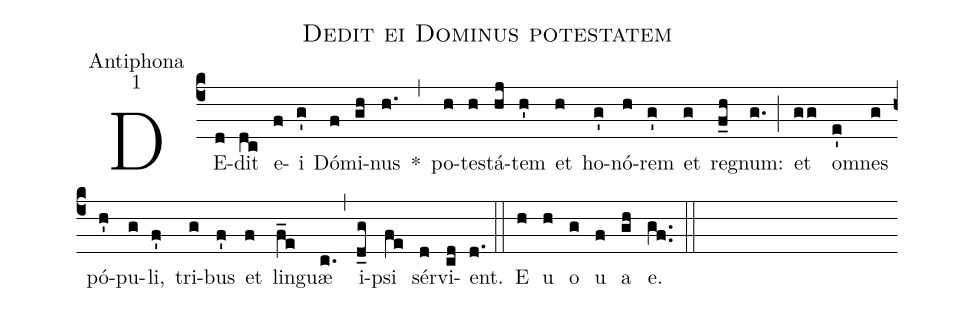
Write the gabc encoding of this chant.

name:Dedit ei Dominus potestatem;
office-part:Antiphona;
mode:1;
%%
(c4) DE(d)dit(dc) e(f)i(g') Dó(f)mi(gh)nus(h.) *(,) po(h)te(h)stá(hj)tem(h') et(h) ho(g')nó(h)rem(g') et(g) re(f_h)gnum:(g.) (;) et(gg) o(e')mnes(g) pó(h')pu(g)li,(f') tri(g)bus(f') et(f) lin(f_e)guæ(c.) (,) i(d_0g)psi(fe) sér(d)vi(cd)ent.(d.) (::) E(h) u(h) o(g) u(f) a(gh) e.(gf..) (::)
